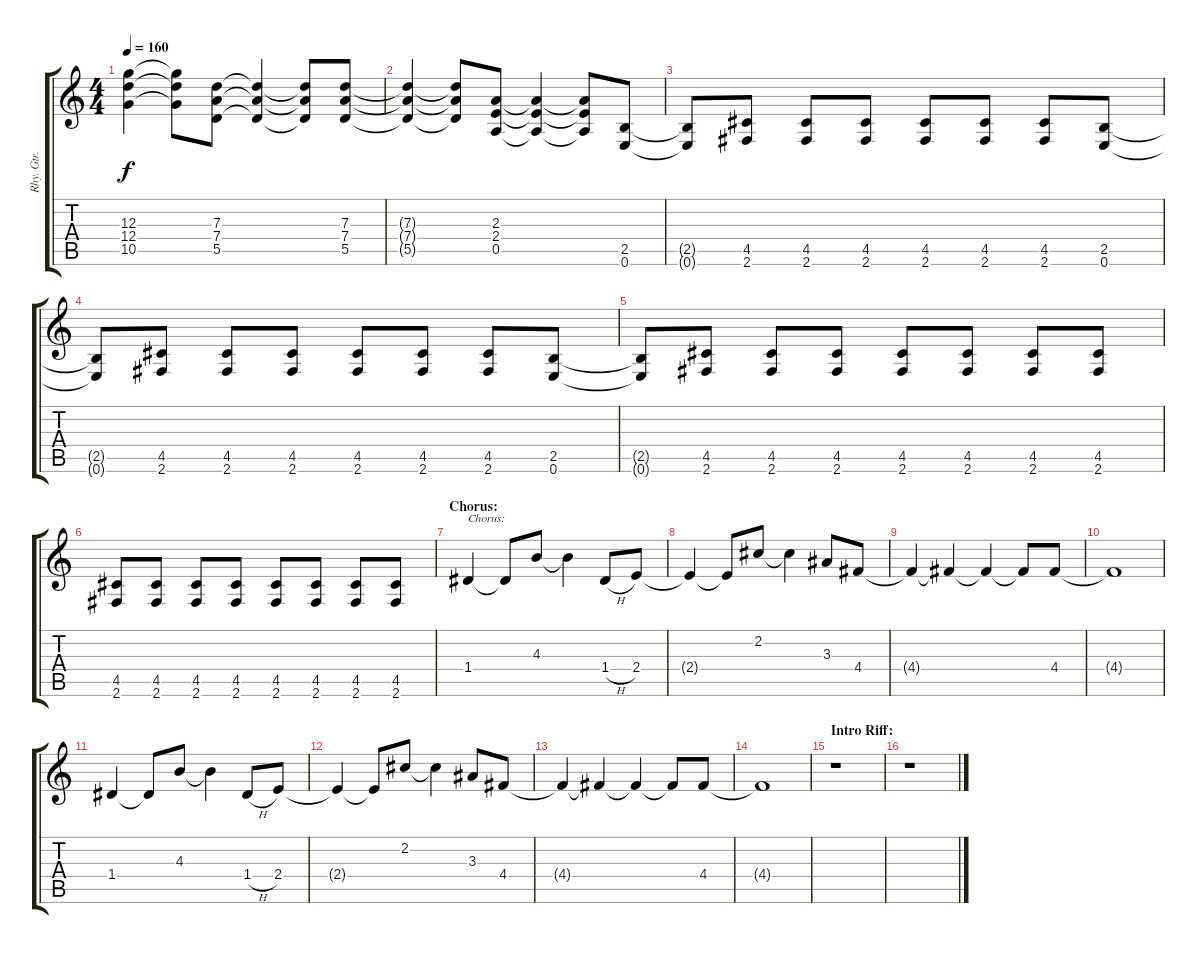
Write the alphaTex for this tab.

\track ("Rhy. Gtr. 2" "Rhy. Gtr. ") {instrument distortionguitar}
\staff {score tabs}
\tuning (E4 B3 G3 D3 A2 E2) {hide}
\ts (4 4)
\tempo 160
\clef g2
\ks c
(12.3{t} 12.4{t} 10.5{t}).4{dy f} (12.3{t} 12.4{t} 10.5{t}).8 (7.3 7.4 5.5).8 (7.3{t} 7.4{t} 5.5{t}).4 (7.3{t} 7.4{t} 5.5{t}).8 (7.3 7.4 5.5).8 |
(7.3{t} 7.4{t} 5.5{t}).4 (7.3{t} 7.4{t} 5.5{t}).8 (2.3 2.4 0.5).8 (2.3{t} 2.4{t} 0.5{t}).4 (2.3{t} 2.4{t} 0.5{t}).8 (2.5 0.6).8 |
(2.5{t} 0.6{t}).8 (4.5 2.6).8 (4.5 2.6).8 (4.5 2.6).8 (4.5 2.6).8 (4.5 2.6).8 (4.5 2.6).8 (2.5 0.6).8 |
(2.5{t} 0.6{t}).8 (4.5 2.6).8 (4.5 2.6).8 (4.5 2.6).8 (4.5 2.6).8 (4.5 2.6).8 (4.5 2.6).8 (2.5 0.6).8 |
(2.5{t} 0.6{t}).8 (4.5 2.6).8 (4.5 2.6).8 (4.5 2.6).8 (4.5 2.6).8 (4.5 2.6).8 (4.5 2.6).8 (4.5 2.6).8 |
(4.5 2.6).8 (4.5 2.6).8 (4.5 2.6).8 (4.5 2.6).8 (4.5 2.6).8 (4.5 2.6).8 (4.5 2.6).8 (4.5 2.6).8 |
\section ("" "Chorus:")
1.4.4{txt "Chorus:"} 1.4{t}.8 4.3.8 4.3{t}.4 1.4{h}.8 2.4.8 |
2.4{t}.4 2.4{t}.8 2.2.8 2.2{t}.4 3.3.8 4.4.8 |
4.4{t}.4 4.4{t}.4 4.4{t}.4 4.4{t}.8 4.4.8 |
4.4{t}.1 |
1.4.4 1.4{t}.8 4.3.8 4.3{t}.4 1.4{h}.8 2.4.8 |
2.4{t}.4 2.4{t}.8 2.2.8 2.2{t}.4 3.3.8 4.4.8 |
4.4{t}.4 4.4{t}.4 4.4{t}.4 4.4{t}.8 4.4.8 |
4.4{t}.1 |
\section ("" "Intro Riff:")
r.1 |
r.1
